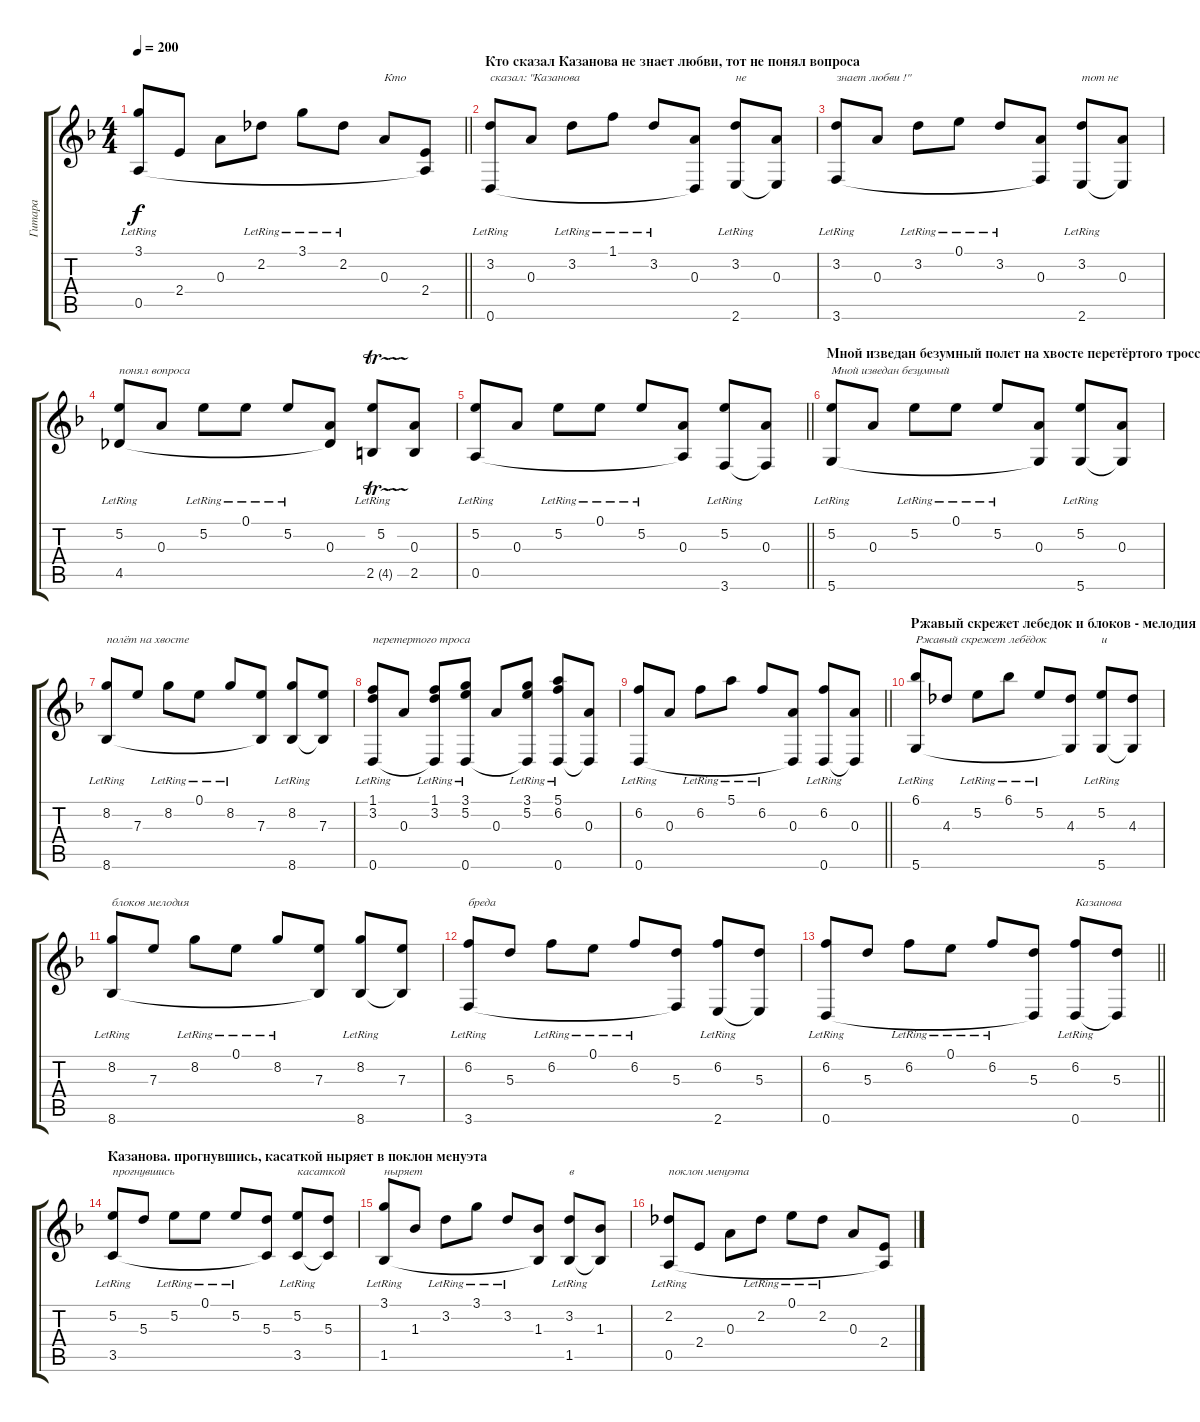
\track ("Гитара" "Гитара") {instrument acousticguitarnylon}
\staff {score tabs}
\tuning (E4 B3 A3 D3 A2 D2) {hide}
\ts (4 4)
\tempo 200
\clef g2
\barLineRight lightlight
\ks f
(3.1{lr} 0.5{lr}).8{dy f} 2.4.8 0.3.8 2.2{lr}.8 3.1{lr}.8 2.2{lr}.8 0.3.8{txt "Кто"} (2.4 0.5{t}).8 |
\section ("" "Кто сказал Казанова не знает любви, тот не понял вопроса")
(3.2{lr} 0.6{lr}).8{txt "сказал: \"Казанова "} 0.3.8 3.2{lr}.8 1.1{lr}.8 3.2{lr}.8 (0.3 0.6{t}).8 (3.2{lr} 2.6).8{txt "не"} (0.3 2.6{t}).8 |
(3.2{lr} 3.6{lr}).8{txt "знает любви !\""} 0.3.8 3.2{lr}.8 0.1{lr}.8 3.2{lr}.8 (0.3 3.6{t}).8 (3.2{lr} 2.6).8{txt "тот не"} (0.3 2.6{t}).8 |
(5.2{lr} 4.5{lr}).8{txt "понял вопроса"} 0.3.8 5.2{lr}.8 0.1{lr}.8 5.2{lr}.8 (0.3 4.5{t}).8 (5.2{lr} 2.5{tr (4 16)}).8 (0.3 2.5).8 |
\barLineRight lightlight
(5.2{lr} 0.5{lr}).8 0.3.8 5.2{lr}.8 0.1{lr}.8 5.2{lr}.8 (0.3 0.5{t}).8 (5.2{lr} 3.6).8 (0.3 3.6{t}).8 |
\section ("" "Мной изведан безумный полет на хвосте перетёртого тросса")
(5.2{lr} 5.6{lr}).8{txt "Мной изведан безумный"} 0.3.8 5.2{lr}.8 0.1{lr}.8 5.2{lr}.8 (0.3 5.6{t}).8 (5.2{lr} 5.6).8 (0.3 5.6{t}).8 |
(8.2{lr} 8.6{lr}).8{txt "полёт на хвосте"} 7.3.8 8.2{lr}.8 0.1{lr}.8 8.2{lr}.8 (7.3 8.6{t}).8 (8.2{lr} 8.6).8 (7.3 8.6{t}).8 |
(1.1{lr} 3.2{lr} 0.6{lr}).8{txt "перетертого троса"} 0.3.8 (1.1{lr} 3.2{lr} 0.6{t}).8 (3.1{lr} 5.2{lr} 0.6).8 0.3.8 (3.1{lr} 5.2{lr} 0.6{t}).8 (5.1{lr} 6.2{lr} 0.6).8 (0.3 0.6{t}).8 |
\barLineRight lightlight
(6.2{lr} 0.6{lr}).8 0.3.8 6.2{lr}.8 5.1{lr}.8 6.2{lr}.8 (0.3 0.6{t}).8 (6.2{lr} 0.6).8 (0.3 0.6{t}).8 |
\section ("" "Ржавый скрежет лебедок и блоков - мелодия бреда")
(6.1 5.6{lr}).8{txt "Ржавый скрежет лебёдок"} 4.3.8 5.2{lr}.8 6.1{lr}.8 5.2{lr}.8 (4.3 5.6{t}).8 (5.2{lr} 5.6{lr}).8{txt "и"} (4.3 5.6{t}).8 |
(8.2{lr} 8.6{lr}).8{txt "блоков мелодия"} 7.3.8 8.2{lr}.8 0.1{lr}.8 8.2{lr}.8 (7.3 8.6{t}).8 (8.2{lr} 8.6{lr}).8 (7.3 8.6{t}).8 |
(6.2{lr} 3.6{lr}).8{txt "бреда"} 5.3.8 6.2{lr}.8 0.1{lr}.8 6.2{lr}.8 (5.3 3.6{t}).8 (6.2{lr} 2.6{lr}).8 (5.3 2.6{t}).8 |
\barLineRight lightlight
(6.2{lr} 0.6{lr}).8 5.3.8 6.2{lr}.8 0.1{lr}.8 6.2{lr}.8 (5.3 0.6{t}).8 (6.2{lr} 0.6{lr}).8{txt "Казанова"} (5.3 0.6{t}).8 |
\section ("" "Казанова. прогнувшись, касаткой ныряет в поклон менуэта")
(5.2{lr} 3.5{lr}).8{txt "прогнувшись"} 5.3.8 5.2{lr}.8 0.1{lr}.8 5.2{lr}.8 (5.3 3.5{t}).8 (5.2{lr} 3.5{lr}).8{txt "касаткой"} (5.3 3.5{t}).8 |
(3.1{lr} 1.5{lr}).8{txt "ныряет"} 1.3.8 3.2{lr}.8 3.1{lr}.8 3.2{lr}.8 (1.3 1.5{t}).8 (3.2{lr} 1.5{lr}).8{txt "в"} (1.3 1.5{t}).8 |
(2.2{lr} 0.5{lr}).8{txt "поклон менуэта"} 2.4.8 0.3.8 2.2{lr}.8 0.1{lr}.8 2.2{lr}.8 0.3.8 (2.4 0.5{t}).8
